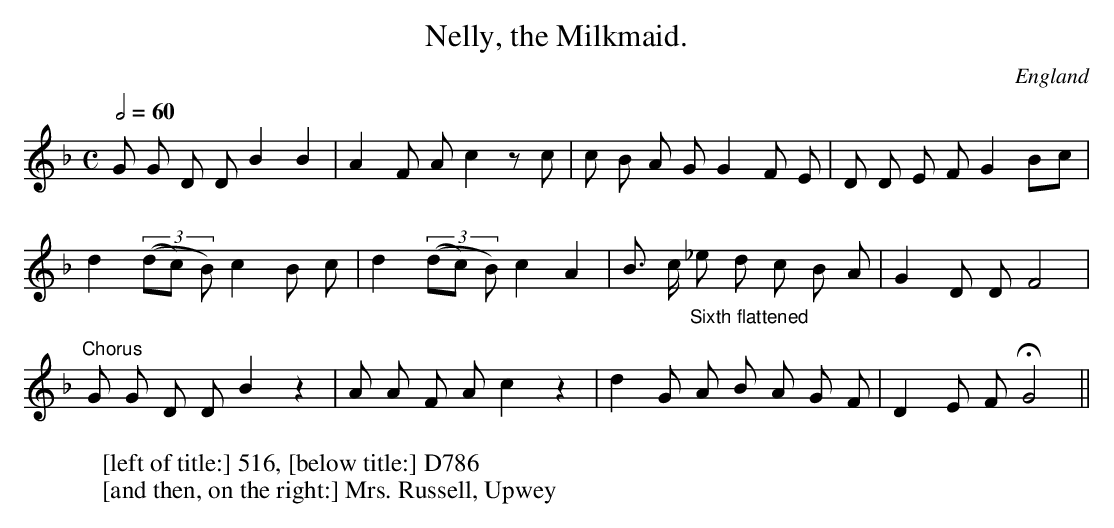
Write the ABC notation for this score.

X:1
T:Nelly, the Milkmaid.
O:England
M:C
L:1/8
Q:2/4=60
K:F
G G D D B2B2|A2F Ac2zc|c B A GG2F E|D D E F G2Bc|
d2((3(dc) B)c2B c|d2((3(dc) B)c2A2|\
B> c "_Sixth flattened"_e d c B A|G2D D F4|
"^Chorus"G G D D B2z2|A A F A c2z2|d2 G A B A G F|D2E F HG4||
W:[left of title:] 516, [below title:] D786
W:[and then, on the right:] Mrs. Russell, Upwey
